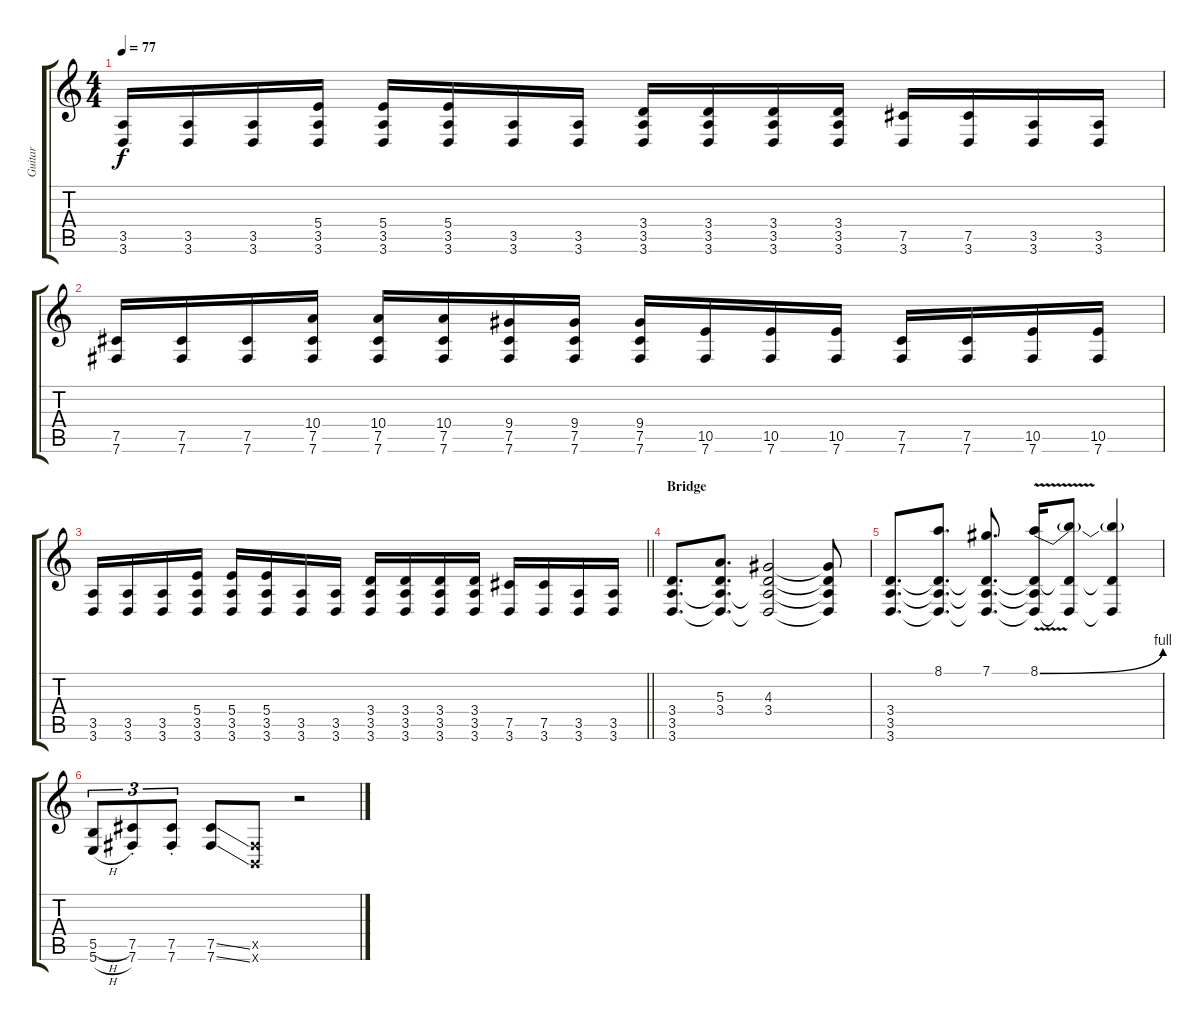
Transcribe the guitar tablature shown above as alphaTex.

\track ("Guitar" "Guitar") {instrument distortionguitar}
\staff {score tabs}
\tuning (Db4 Ab3 E3 B2 Gb2 B1) {hide}
\ts (4 4)
\tempo 77
\clef g2
\ks c
(3.5 3.6).16{dy f} (3.5 3.6).16 (3.5 3.6).16 (5.4 3.5 3.6).16 (5.4 3.5 3.6).16 (5.4 3.5 3.6).16 (3.5 3.6).16 (3.5 3.6).16 (3.4 3.5 3.6).16 (3.4 3.5 3.6).16 (3.4 3.5 3.6).16 (3.4 3.5 3.6).16 (7.5 3.6).16 (7.5 3.6).16 (3.5 3.6).16 (3.5 3.6).16 |
(7.5 7.6).16 (7.5 7.6).16 (7.5 7.6).16 (10.4 7.5 7.6).16 (10.4 7.5 7.6).16 (10.4 7.5 7.6).16 (9.4 7.5 7.6).16 (9.4 7.5 7.6).16 (9.4 7.5 7.6).16 (10.5 7.6).16 (10.5 7.6).16 (10.5 7.6).16 (7.5 7.6).16 (7.5 7.6).16 (10.5 7.6).16 (10.5 7.6).16 |
\barLineRight lightlight
(3.5 3.6).16 (3.5 3.6).16 (3.5 3.6).16 (5.4 3.5 3.6).16 (5.4 3.5 3.6).16 (5.4 3.5 3.6).16 (3.5 3.6).16 (3.5 3.6).16 (3.4 3.5 3.6).16 (3.4 3.5 3.6).16 (3.4 3.5 3.6).16 (3.4 3.5 3.6).16 (7.5 3.6).16 (7.5 3.6).16 (3.5 3.6).16 (3.5 3.6).16 |
\section ("" "Bridge")
(3.4 3.5 3.6).8{d} (5.3 3.4 3.5{t} 3.6{t}).8{d} (4.3 3.4 3.5{t} 3.6{t}).2 (4.3{t} 3.4{t} 3.5{t} 3.6{t}).8 |
(3.4 3.5 3.6).8{d} (8.1 3.4{t} 3.5{t} 3.6{t}).8{d} (7.1 3.4{t} 3.5{t} 3.6{t}).8{d} (8.1{be (bend 0 0 60 4) v} 3.4{t} 3.5{t} 3.6{t}).16 (8.1{t} 3.4{t} 3.6{t}).8 (8.1{t} 3.4{t} 3.6{t}).4 |
(5.5{h} 5.6{h}).8{tu (3 2)} (7.5{st} 7.6{st}).8{tu (3 2)} (7.5{st} 7.6{st}).8{tu (3 2)} (7.5{ss} 7.6{ss}).8 (0.5{x} 0.6{x}).8 r.2
